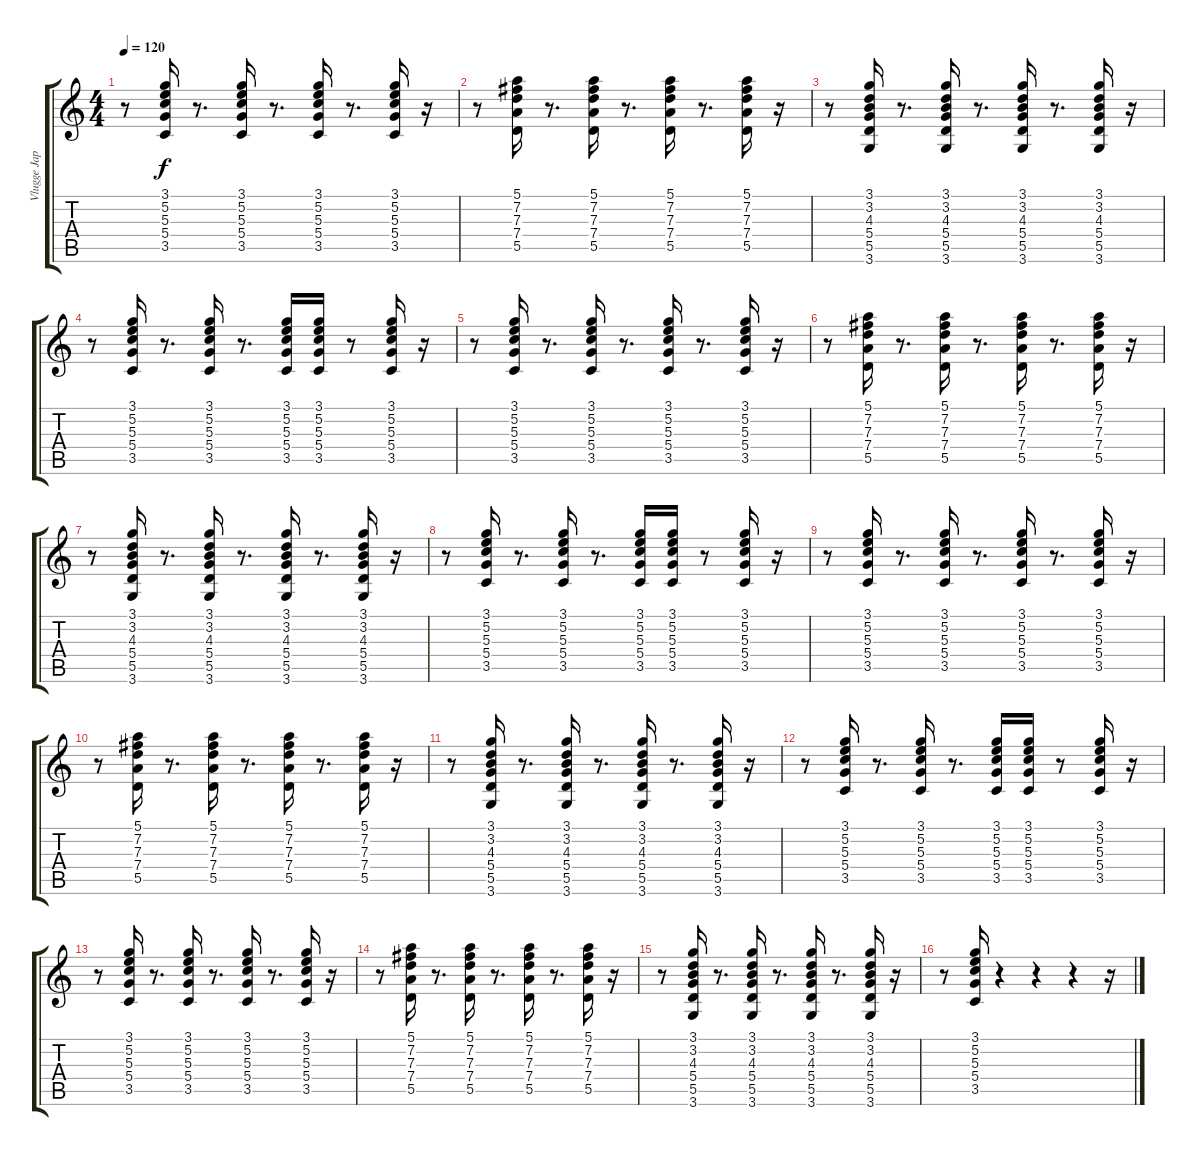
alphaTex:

\track ("Vlugge Japie" "Vlugge Jap") {instrument electricguitarjazz}
\staff {score tabs}
\tuning (E4 B3 G3 D3 A2 E2) {hide}
\ts (4 4)
\tempo 120
\clef g2
\ks c
r.8{dy f instrument electricguitarjazz} (3.1 5.2 5.3 5.4 3.5).16 r.8{d} (3.1 5.2 5.3 5.4 3.5).16 r.8{d} (3.1 5.2 5.3 5.4 3.5).16 r.8{d} (3.1 5.2 5.3 5.4 3.5).16 r.16 |
r.8 (5.1 7.2 7.3 7.4 5.5).16 r.8{d} (5.1 7.2 7.3 7.4 5.5).16 r.8{d} (5.1 7.2 7.3 7.4 5.5).16 r.8{d} (5.1 7.2 7.3 7.4 5.5).16 r.16 |
r.8 (3.1 3.2 4.3 5.4 5.5 3.6).16 r.8{d} (3.1 3.2 4.3 5.4 5.5 3.6).16 r.8{d} (3.1 3.2 4.3 5.4 5.5 3.6).16 r.8{d} (3.1 3.2 4.3 5.4 5.5 3.6).16 r.16 |
r.8 (3.1 5.2 5.3 5.4 3.5).16 r.8{d} (3.1 5.2 5.3 5.4 3.5).16 r.8{d} (3.1 5.2 5.3 5.4 3.5).16 (3.1 5.2 5.3 5.4 3.5).16 r.8 (3.1 5.2 5.3 5.4 3.5).16 r.16 |
r.8 (3.1 5.2 5.3 5.4 3.5).16 r.8{d} (3.1 5.2 5.3 5.4 3.5).16 r.8{d} (3.1 5.2 5.3 5.4 3.5).16 r.8{d} (3.1 5.2 5.3 5.4 3.5).16 r.16 |
r.8 (5.1 7.2 7.3 7.4 5.5).16 r.8{d} (5.1 7.2 7.3 7.4 5.5).16 r.8{d} (5.1 7.2 7.3 7.4 5.5).16 r.8{d} (5.1 7.2 7.3 7.4 5.5).16 r.16 |
r.8 (3.1 3.2 4.3 5.4 5.5 3.6).16 r.8{d} (3.1 3.2 4.3 5.4 5.5 3.6).16 r.8{d} (3.1 3.2 4.3 5.4 5.5 3.6).16 r.8{d} (3.1 3.2 4.3 5.4 5.5 3.6).16 r.16 |
r.8 (3.1 5.2 5.3 5.4 3.5).16 r.8{d} (3.1 5.2 5.3 5.4 3.5).16 r.8{d} (3.1 5.2 5.3 5.4 3.5).16 (3.1 5.2 5.3 5.4 3.5).16 r.8 (3.1 5.2 5.3 5.4 3.5).16 r.16 |
r.8 (3.1 5.2 5.3 5.4 3.5).16 r.8{d} (3.1 5.2 5.3 5.4 3.5).16 r.8{d} (3.1 5.2 5.3 5.4 3.5).16 r.8{d} (3.1 5.2 5.3 5.4 3.5).16 r.16 |
r.8 (5.1 7.2 7.3 7.4 5.5).16 r.8{d} (5.1 7.2 7.3 7.4 5.5).16 r.8{d} (5.1 7.2 7.3 7.4 5.5).16 r.8{d} (5.1 7.2 7.3 7.4 5.5).16 r.16 |
r.8 (3.1 3.2 4.3 5.4 5.5 3.6).16 r.8{d} (3.1 3.2 4.3 5.4 5.5 3.6).16 r.8{d} (3.1 3.2 4.3 5.4 5.5 3.6).16 r.8{d} (3.1 3.2 4.3 5.4 5.5 3.6).16 r.16 |
r.8 (3.1 5.2 5.3 5.4 3.5).16 r.8{d} (3.1 5.2 5.3 5.4 3.5).16 r.8{d} (3.1 5.2 5.3 5.4 3.5).16 (3.1 5.2 5.3 5.4 3.5).16 r.8 (3.1 5.2 5.3 5.4 3.5).16 r.16 |
r.8 (3.1 5.2 5.3 5.4 3.5).16 r.8{d} (3.1 5.2 5.3 5.4 3.5).16 r.8{d} (3.1 5.2 5.3 5.4 3.5).16 r.8{d} (3.1 5.2 5.3 5.4 3.5).16 r.16 |
r.8 (5.1 7.2 7.3 7.4 5.5).16 r.8{d} (5.1 7.2 7.3 7.4 5.5).16 r.8{d} (5.1 7.2 7.3 7.4 5.5).16 r.8{d} (5.1 7.2 7.3 7.4 5.5).16 r.16 |
r.8 (3.1 3.2 4.3 5.4 5.5 3.6).16 r.8{d} (3.1 3.2 4.3 5.4 5.5 3.6).16 r.8{d} (3.1 3.2 4.3 5.4 5.5 3.6).16 r.8{d} (3.1 3.2 4.3 5.4 5.5 3.6).16 r.16 |
r.8 (3.1 5.2 5.3 5.4 3.5).16 r.4 r.4 r.4 r.16
